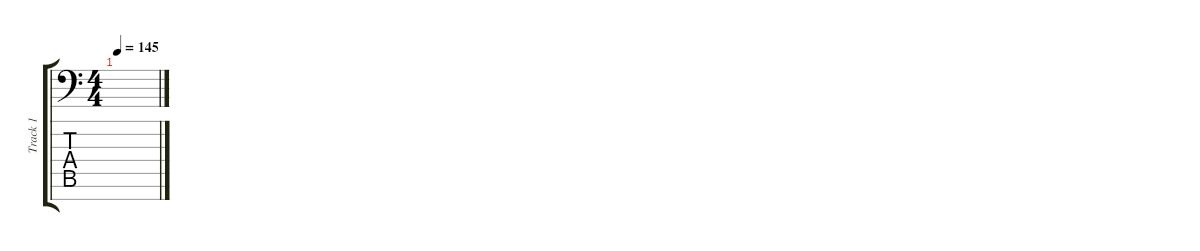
\track ("Track 1" "Track 1") {instrument overdrivenguitar}
\staff {score tabs}
\tuning (E4 B3 G3 D3 A2 E2 C-1) {hide}
\ts (4 4)
\tempo 145
\clef f4
\ks c
